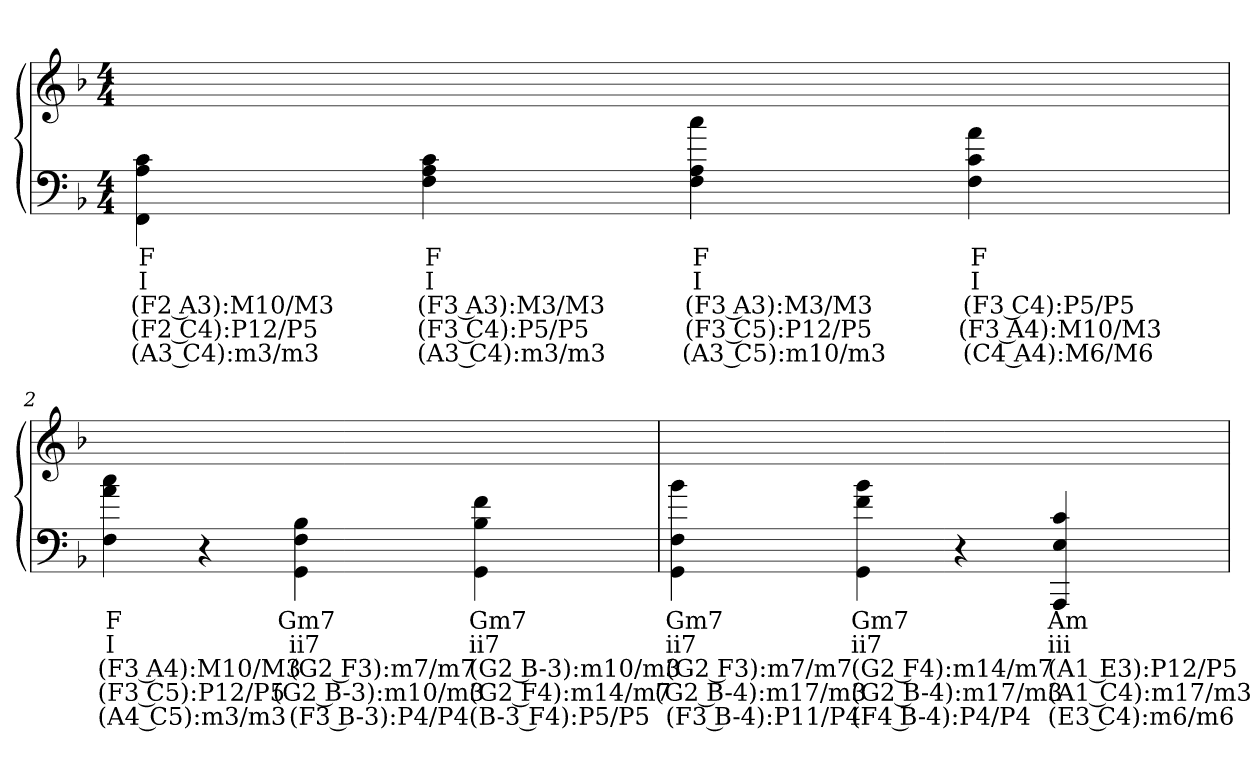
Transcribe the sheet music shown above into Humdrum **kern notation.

**kern	**text	**text	**text	**text	**text	**kern
*part2	*part2	*part2	*part2	*part2	*part2	*part1
*staff2	*staff2	*staff2	*staff2	*staff2	*staff2	*staff1
*clefF4	*	*	*	*	*	*clefG2
*k[b-]	*	*	*	*	*	*k[b-]
*F:	*	*	*	*	*	*F:
*M4/4	*	*	*	*	*	*M4/4
*MM60	*	*	*	*	*	*MM60
=1	=1	=1	=1	=1	=1	=1
4FF 4A 4c	F	I	(F2 A3):M10/M3	(F2 C4):P12/P5	(A3 C4):m3/m3	1ryy
4F 4A 4c	F	I	(F3 A3):M3/M3	(F3 C4):P5/P5	(A3 C4):m3/m3	.
4F 4A 4cc	F	I	(F3 A3):M3/M3	(F3 C5):P12/P5	(A3 C5):m10/m3	.
4F 4c 4a	F	I	(F3 C4):P5/P5	(F3 A4):M10/M3	(C4 A4):M6/M6	.
=2	=2	=2	=2	=2	=2	=2
4F 4a 4cc	F	I	(F3 A4):M10/M3	(F3 C5):P12/P5	(A4 C5):m3/m3	1ryy
4r	.	.	.	.	.	.
4GG 4F 4B-	Gm7	ii7	(G2 F3):m7/m7	(G2 B-3):m10/m3	(F3 B-3):P4/P4	.
4GG 4B- 4f	Gm7	ii7	(G2 B-3):m10/m3	(G2 F4):m14/m7	(B-3 F4):P5/P5	.
=3	=3	=3	=3	=3	=3	=3
4GG 4F 4b-	Gm7	ii7	(G2 F3):m7/m7	(G2 B-4):m17/m3	(F3 B-4):P11/P4	1ryy
4GG 4f 4b-	Gm7	ii7	(G2 F4):m14/m7	(G2 B-4):m17/m3	(F4 B-4):P4/P4	.
4r	.	.	.	.	.	.
4AAA 4E 4c	Am	iii	(A1 E3):P12/P5	(A1 C4):m17/m3	(E3 C4):m6/m6	.
=	=	=	=	=	=	=
*-	*-	*-	*-	*-	*-	*-
